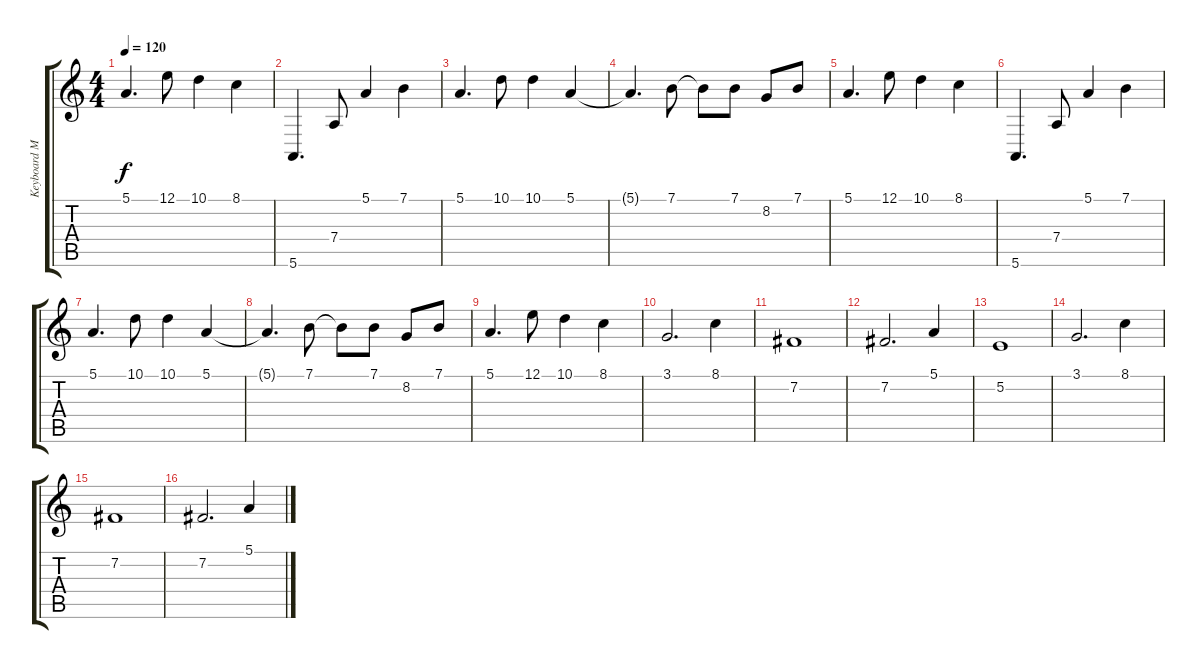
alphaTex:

\track ("Keyboard Melody" "Keyboard M") {instrument pad3polysynth}
\staff {score tabs}
\tuning (E4 B3 G3 D3 A2 E2) {hide}
\ts (4 4)
\tempo 120
\clef g2
\ks c
5.1.4{d dy f} 12.1.8 10.1.4 8.1.4 |
5.6.4{d} 7.4.8 5.1.4 7.1.4 |
5.1.4{d} 10.1.8 10.1.4 5.1.4 |
5.1{t}.4{d} 7.1.8 7.1{t}.8 7.1.8 8.2.8 7.1.8 |
5.1.4{d} 12.1.8 10.1.4 8.1.4 |
5.6.4{d} 7.4.8 5.1.4 7.1.4 |
5.1.4{d} 10.1.8 10.1.4 5.1.4 |
5.1{t}.4{d} 7.1.8 7.1{t}.8 7.1.8 8.2.8 7.1.8 |
5.1.4{d} 12.1.8 10.1.4 8.1.4 |
3.1.2{d} 8.1.4 |
7.2.1 |
7.2.2{d} 5.1.4 |
5.2.1 |
3.1.2{d} 8.1.4 |
7.2.1 |
7.2.2{d} 5.1.4
